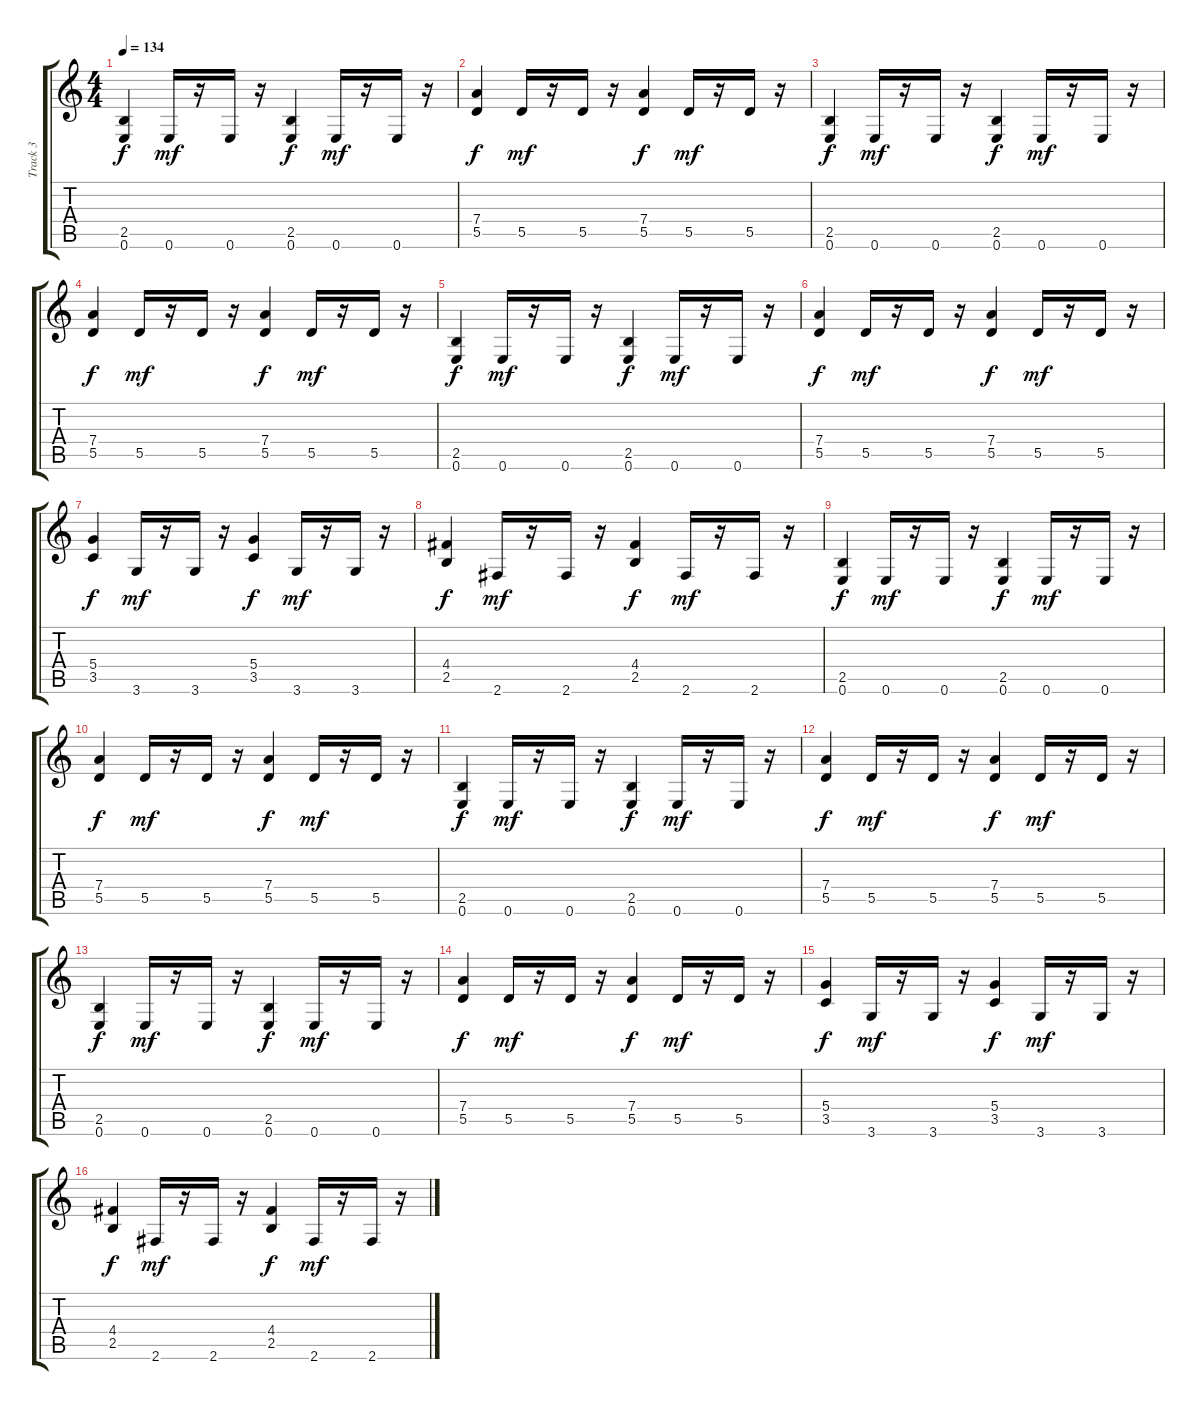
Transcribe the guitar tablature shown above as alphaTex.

\track ("Track 3" "Track 3") {instrument distortionguitar}
\staff {score tabs}
\tuning (E4 B3 G3 D3 A2 E2) {hide}
\ts (4 4)
\tempo 134
\clef g2
\ks c
(2.5 0.6).4{dy f} 0.6.16{dy mf} r.16 0.6.16 r.16 (2.5 0.6).4{dy f} 0.6.16{dy mf} r.16 0.6.16 r.16 |
(7.4 5.5).4{dy f} 5.5.16{dy mf} r.16 5.5.16 r.16 (7.4 5.5).4{dy f} 5.5.16{dy mf} r.16 5.5.16 r.16 |
(2.5 0.6).4{dy f} 0.6.16{dy mf} r.16 0.6.16 r.16 (2.5 0.6).4{dy f} 0.6.16{dy mf} r.16 0.6.16 r.16 |
(7.4 5.5).4{dy f} 5.5.16{dy mf} r.16 5.5.16 r.16 (7.4 5.5).4{dy f} 5.5.16{dy mf} r.16 5.5.16 r.16 |
(2.5 0.6).4{dy f} 0.6.16{dy mf} r.16 0.6.16 r.16 (2.5 0.6).4{dy f} 0.6.16{dy mf} r.16 0.6.16 r.16 |
(7.4 5.5).4{dy f} 5.5.16{dy mf} r.16 5.5.16 r.16 (7.4 5.5).4{dy f} 5.5.16{dy mf} r.16 5.5.16 r.16 |
(5.4 3.5).4{dy f} 3.6.16{dy mf} r.16 3.6.16 r.16 (5.4 3.5).4{dy f} 3.6.16{dy mf} r.16 3.6.16 r.16 |
(4.4 2.5).4{dy f} 2.6.16{dy mf} r.16 2.6.16 r.16 (4.4 2.5).4{dy f} 2.6.16{dy mf} r.16 2.6.16 r.16 |
(2.5 0.6).4{dy f} 0.6.16{dy mf} r.16 0.6.16 r.16 (2.5 0.6).4{dy f} 0.6.16{dy mf} r.16 0.6.16 r.16 |
(7.4 5.5).4{dy f} 5.5.16{dy mf} r.16 5.5.16 r.16 (7.4 5.5).4{dy f} 5.5.16{dy mf} r.16 5.5.16 r.16 |
(2.5 0.6).4{dy f} 0.6.16{dy mf} r.16 0.6.16 r.16 (2.5 0.6).4{dy f} 0.6.16{dy mf} r.16 0.6.16 r.16 |
(7.4 5.5).4{dy f} 5.5.16{dy mf} r.16 5.5.16 r.16 (7.4 5.5).4{dy f} 5.5.16{dy mf} r.16 5.5.16 r.16 |
(2.5 0.6).4{dy f} 0.6.16{dy mf} r.16 0.6.16 r.16 (2.5 0.6).4{dy f} 0.6.16{dy mf} r.16 0.6.16 r.16 |
(7.4 5.5).4{dy f} 5.5.16{dy mf} r.16 5.5.16 r.16 (7.4 5.5).4{dy f} 5.5.16{dy mf} r.16 5.5.16 r.16 |
(5.4 3.5).4{dy f} 3.6.16{dy mf} r.16 3.6.16 r.16 (5.4 3.5).4{dy f} 3.6.16{dy mf} r.16 3.6.16 r.16 |
(4.4 2.5).4{dy f} 2.6.16{dy mf} r.16 2.6.16 r.16 (4.4 2.5).4{dy f} 2.6.16{dy mf} r.16 2.6.16 r.16
